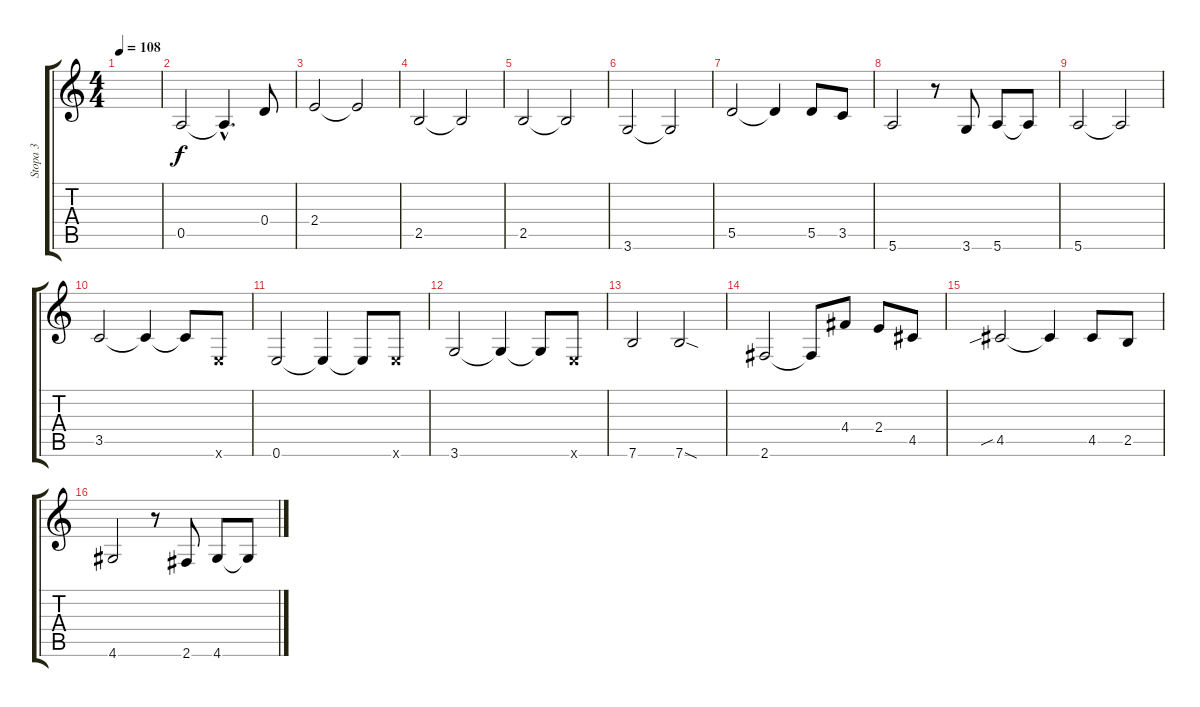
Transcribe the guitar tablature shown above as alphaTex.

\track ("Stopa 3" "Stopa 3") {instrument fretlessbass}
\staff {score tabs}
\tuning (E4 B3 G3 D3 A2 E2) {hide}
\ts (4 4)
\tempo 108
\clef g2
\ks c
|
0.5.2 0.5{hac t}.4{d} 0.4.8 |
2.4.2 2.4{t}.2 |
2.5.2 2.5{t}.2 |
2.5.2 2.5{t}.2 |
3.6.2 3.6{t}.2 |
5.5.2 5.5{t}.4 5.5.8 3.5.8 |
5.6.2 r.8 3.6.8 5.6.8 5.6{t}.8 |
5.6.2 5.6{t}.2 |
3.5.2 3.5{t}.4 3.5{t}.8 0.6{x}.8 |
0.6.2 0.6{t}.4 0.6{t}.8 0.6{x}.8 |
3.6.2 3.6{t}.4 3.6{t}.8 0.6{x}.8 |
7.6.2 7.6{sod}.2 |
2.6.2 2.6{t}.8 4.4.8 2.4.8 4.5.8 |
4.5{sib}.2 4.5{t}.4 4.5.8 2.5.8 |
4.6.2 r.8 2.6.8 4.6.8 4.6{t}.8
